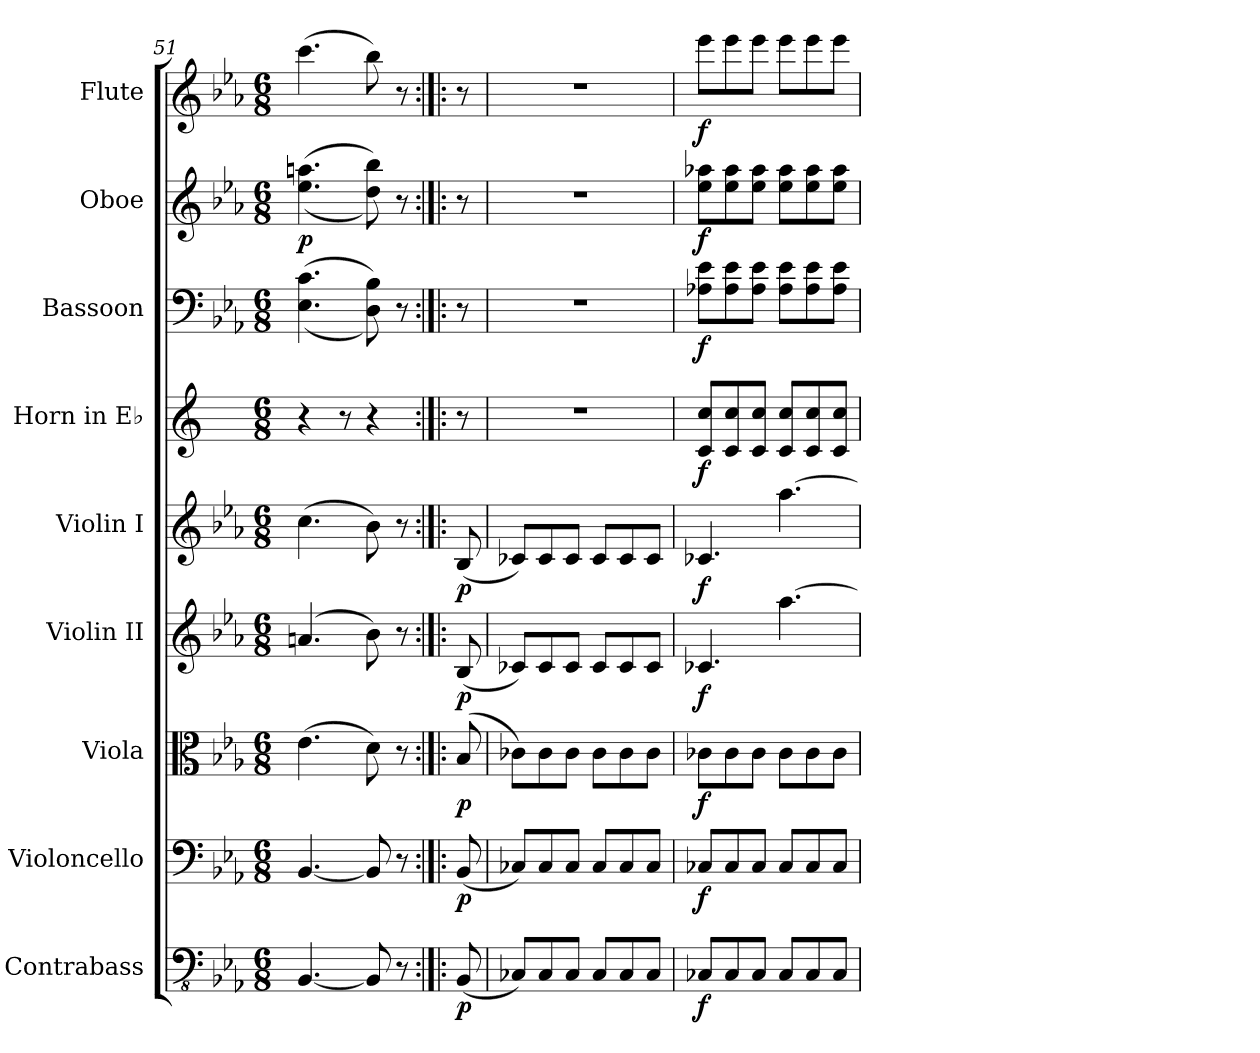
**kern	**dynam	**kern	**dynam	**kern	**dynam	**kern	**dynam	**kern	**dynam	**kern	**dynam	**kern	**dynam	**kern	**dynam	**kern	**dynam
*part9	*part9	*part8	*part8	*part7	*part7	*part6	*part6	*part5	*part5	*part4	*part4	*part3	*part3	*part2	*part2	*part1	*part1
*staff9	*staff9	*staff8	*staff8	*staff7	*staff7	*staff6	*staff6	*staff5	*staff5	*staff4	*staff4	*staff3	*staff3	*staff2	*staff2	*staff1	*staff1
*I"Contrabass	*	*I"Violoncello	*	*I"Viola	*	*I"Violin II	*	*I"Violin I	*	*I"Horn in E♭	*	*I"Bassoon	*	*I"Oboe	*	*I"Flute	*
*	*	*	*	*	*	*	*	*	*	*I'Hn	*	*I'Bsn	*	*I'Ob	*	*I'Fl	*
*clefFv4	*	*clefF4	*	*clefC3	*	*clefG2	*	*clefG2	*	*clefG2	*	*clefF4	*	*clefG2	*	*clefG2	*
*	*	*	*	*	*	*	*	*	*	*ITrd5c9	*	*	*	*	*	*	*
*k[b-e-a-]	*	*k[b-e-a-]	*	*k[b-e-a-]	*	*k[b-e-a-]	*	*k[b-e-a-]	*	*k[b-e-a-]	*	*k[b-e-a-]	*	*k[b-e-a-]	*	*k[b-e-a-]	*
*M6/8	*	*M6/8	*	*M6/8	*	*M6/8	*	*M6/8	*	*M6/8	*	*M6/8	*	*M6/8	*	*M6/8	*
=51X1	=51X1	=51X1	=51X1	=51X1	=51X1	=51X1	=51X1	=51X1	=51X1	=51X1	=51X1	=51X1	=51X1	=51X1	=51X1	=51X1	=51X1
!	!	!	!	!	!	!	!	!	!	!	!	!	!	!	!LO:DY:b	!	!
[4.BBB-/	.	[4.BB-/	.	(>4.e-\	.	(>4.an/	.	(>4.cc\	.	4r	.	(>(<4.E-\ 4.c\	.	(>(<4.ee-\ 4.aan\	p	(>4.ccc\	.
.	.	.	.	.	.	.	.	.	.	8r	.	.	.	.	.	.	.
8BBB-/]	.	8BB-/]	.	8d\)	.	8b-\)	.	8b-\)	.	4r	.	8D\ 8B-\))	.	8dd\ 8bb-\))	.	8bb-\)	.
8r	.	8r	.	8r	.	8r	.	8r	.	.	.	8r	.	8r	.	8r	.
!!LO:PB:g=z
=52:|!|:	=52:|!|:	=52:|!|:	=52:|!|:	=52:|!|:	=52:|!|:	=52:|!|:	=52:|!|:	=52:|!|:	=52:|!|:	=52:|!|:	=52:|!|:	=52:|!|:	=52:|!|:	=52:|!|:	=52:|!|:	=52:|!|:	=52:|!|:
!	!LO:DY:b	!	!LO:DY:b	!	!LO:DY:b	!	!LO:DY:b	!	!LO:DY:b	!	!	!	!	!	!	!	!
(<8BBB-/	p	(<8BB-/	p	(<8B-/	p	(<8B-/	p	(<8B-/	p	8r	.	8r	.	8r	.	8r	.
=53	=53	=53	=53	=53	=53	=53	=53	=53	=53	=53	=53	=53	=53	=53	=53	=53	=53
8CC-X/L)	.	8C-X/L)	.	8c-X\L)	.	8c-X/L)	.	8c-X/L)	.	2.r	.	2.r	.	2.r	.	2.r	.
8CC-/	.	8C-/	.	8c-\	.	8c-/	.	8c-/	.	.	.	.	.	.	.	.	.
8CC-/J	.	8C-/J	.	8c-\J	.	8c-/J	.	8c-/J	.	.	.	.	.	.	.	.	.
8CC-/L	.	8C-/L	.	8c-\L	.	8c-/L	.	8c-/L	.	.	.	.	.	.	.	.	.
8CC-/	.	8C-/	.	8c-\	.	8c-/	.	8c-/	.	.	.	.	.	.	.	.	.
8CC-/J	.	8C-/J	.	8c-\J	.	8c-/J	.	8c-/J	.	.	.	.	.	.	.	.	.
=54	=54	=54	=54	=54	=54	=54	=54	=54	=54	=54	=54	=54	=54	=54	=54	=54	=54
!	!LO:DY:b	!	!LO:DY:b	!	!LO:DY:b	!	!LO:DY:b	!	!LO:DY:b	!	!LO:DY:b	!	!LO:DY:b	!	!LO:DY:b	!	!LO:DY:b
8CC-X/L	f	8C-X/L	f	8c-X\L	f	4.c-X/	f	4.c-X/	f	8E-/ 8e-/L	f	8A-X\ 8e-\L	f	8ee-\ 8aa-X\L	f	8eee-\L	f
8CC-/	.	8C-/	.	8c-\	.	.	.	.	.	8E-/ 8e-/	.	8A-\ 8e-\	.	8ee-\ 8aa-\	.	8eee-\	.
8CC-/J	.	8C-/J	.	8c-\J	.	.	.	.	.	8E-/ 8e-/J	.	8A-\ 8e-\J	.	8ee-\ 8aa-\J	.	8eee-\J	.
8CC-/L	.	8C-/L	.	8c-\L	.	[4.aa-\	.	[4.aa-\	.	8E-/ 8e-/L	.	8A-\ 8e-\L	.	8ee-\ 8aa-\L	.	8eee-\L	.
8CC-/	.	8C-/	.	8c-\	.	.	.	.	.	8E-/ 8e-/	.	8A-\ 8e-\	.	8ee-\ 8aa-\	.	8eee-\	.
8CC-/J	.	8C-/J	.	8c-\J	.	.	.	.	.	8E-/ 8e-/J	.	8A-\ 8e-\J	.	8ee-\ 8aa-\J	.	8eee-\J	.
=	=	=	=	=	=	=	=	=	=	=	=	=	=	=	=	=	=
*-	*-	*-	*-	*-	*-	*-	*-	*-	*-	*-	*-	*-	*-	*-	*-	*-	*-
